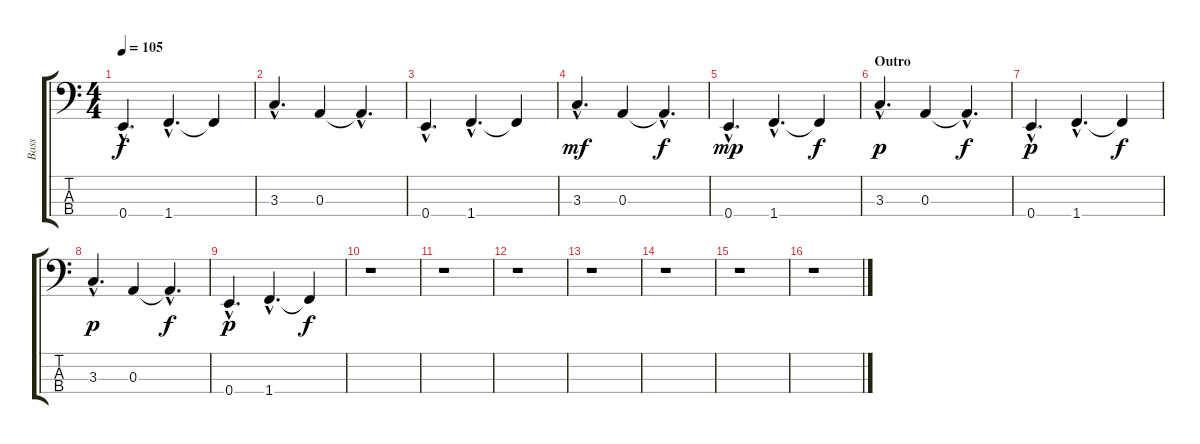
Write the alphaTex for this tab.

\track ("Bass" "Bass") {instrument electricbassfinger}
\staff {score tabs}
\tuning (G2 D2 A1 E1) {hide}
\ts (4 4)
\tempo 105
\clef f4
\ks c
0.4{hac}.4{d dy f} 1.4{hac}.4{d} 1.4{t}.4 |
3.3{hac}.4{d} 0.3.4 0.3{hac t}.4{d} |
0.4{hac}.4{d} 1.4{hac}.4{d} 1.4{t}.4 |
3.3{hac}.4{d dy mf} 0.3.4 0.3{hac t}.4{d dy f} |
0.4{hac}.4{d dy mp} 1.4{hac}.4{d} 1.4{t}.4{dy f} |
\section ("" "Outro")
3.3{hac}.4{d dy p} 0.3.4 0.3{hac t}.4{d dy f} |
0.4{hac}.4{d dy p} 1.4{hac}.4{d} 1.4{t}.4{dy f} |
3.3{hac}.4{d dy p} 0.3.4 0.3{hac t}.4{d dy f} |
0.4{hac}.4{d dy p} 1.4{hac}.4{d} 1.4{t}.4{dy f} |
r.1 |
r.1 |
r.1 |
r.1 |
r.1 |
r.1 |
r.1
